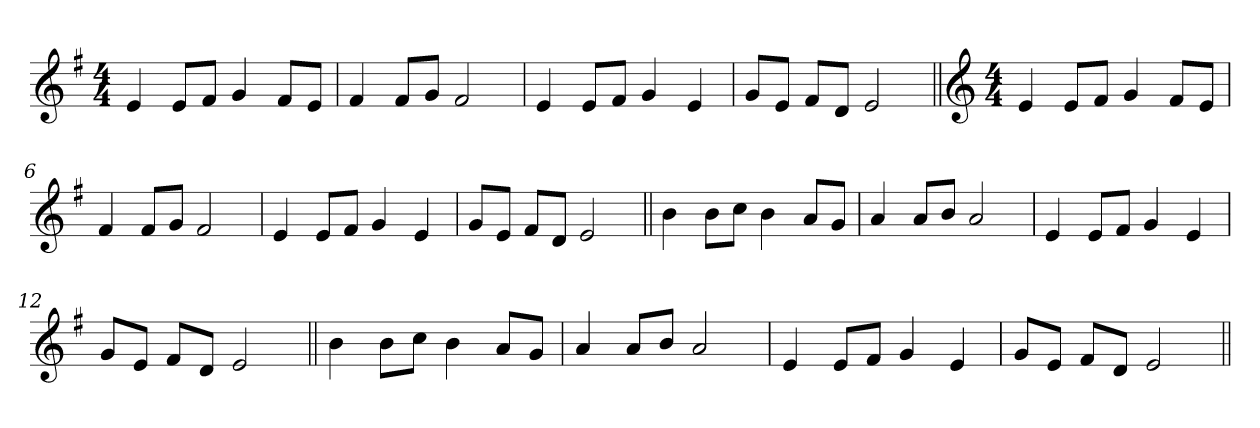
**kern
*part1
*staff1
*clefG2
*k[f#]
*e:
*M4/4
=1
4e/
8e/L
8f#/J
4g/
8f#/L
8e/J
=2
4f#/
8f#/L
8g/J
2f#/
=3
4e/
8e/L
8f#/J
4g/
4e/
=4
8g/L
8e/J
8f#/L
8d/J
2e/
=5||
*clefG2
*M4/4
4e/
8e/L
8f#/J
4g/
8f#/L
8e/J
=6
4f#/
8f#/L
8g/J
2f#/
!!LO:LB:g=z
=7
4e/
8e/L
8f#/J
4g/
4e/
=8
8g/L
8e/J
8f#/L
8d/J
2e/
=9||
4b\
8b\L
8cc\J
4b\
8a/L
8g/J
=10
4a/
8a/L
8b/J
2a/
=11
4e/
8e/L
8f#/J
4g/
4e/
=12
8g/L
8e/J
8f#/L
8d/J
2e/
!!LO:LB:g=z
=13||
4b\
8b\L
8cc\J
4b\
8a/L
8g/J
=14
4a/
8a/L
8b/J
2a/
=15
4e/
8e/L
8f#/J
4g/
4e/
=16
8g/L
8e/J
8f#/L
8d/J
2e/
=||
*-
